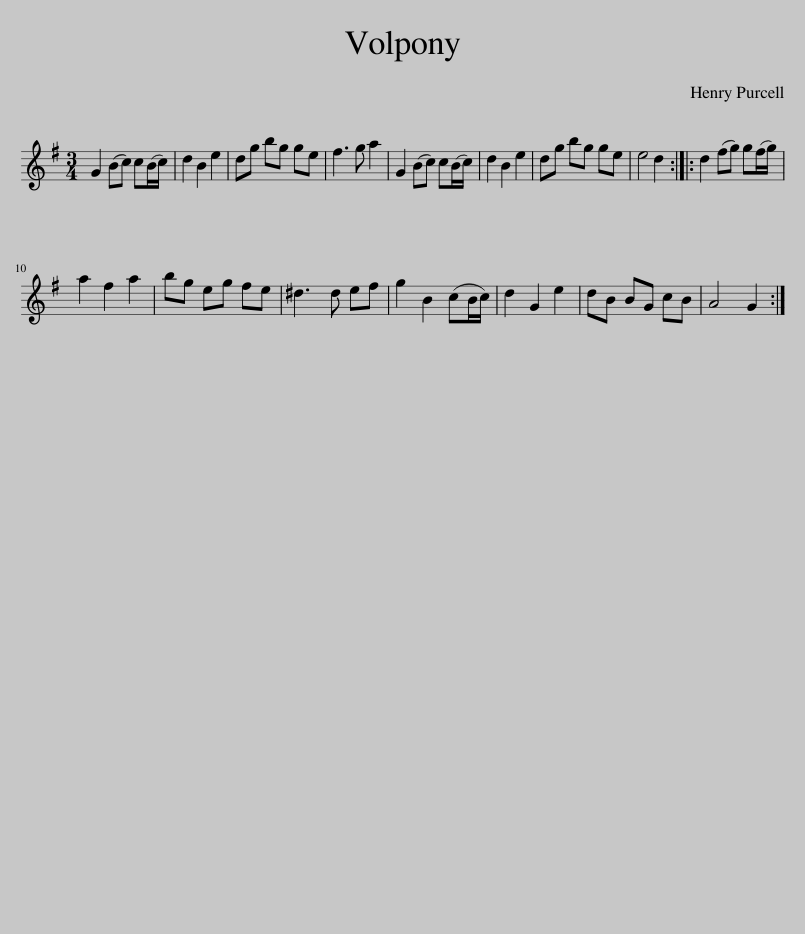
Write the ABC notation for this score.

X:1
L:1/8
M:3/4
I:linebreak $
K:G
V:1 treble
V:1
 G2 (Bc) c(B/c/) | d2 B2 e2 | dg bg ge | f3 g a2 | G2 (Bc) c(B/c/) | %5
 d2 B2 e2 | dg bg ge | e4 d2 :: d2 (fg) g(f/g/) |$ a2 f2 a2 | %10
 bg eg fe | ^d3 d ef | g2 B2 (cB/c/) | d2 G2 e2 | dB BG cB | %15
 A4 G2 :| %16
